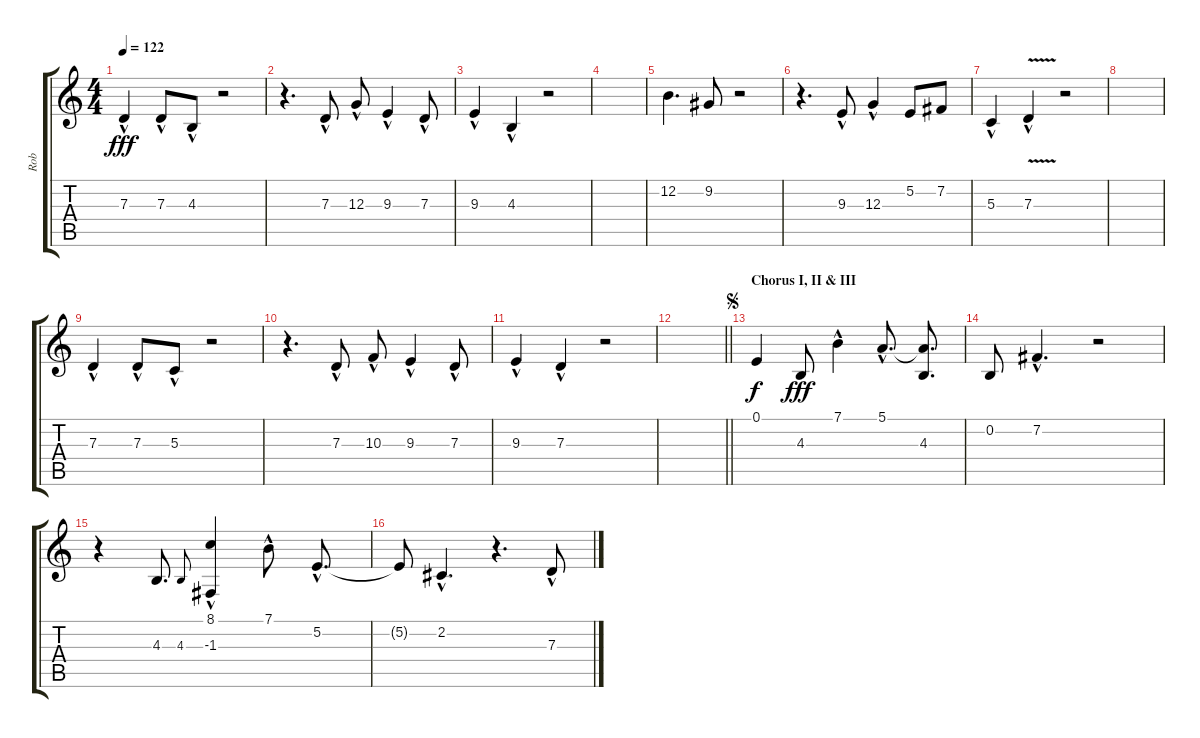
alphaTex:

\track ("Rob" "Rob") {instrument lead2sawtooth}
\staff {score tabs}
\tuning (E4 B3 G3 D3 A2 E2) {hide}
\ts (4 4)
\tempo 122
\clef g2
\ks c
7.3{hac}.4{dy fff} 7.3{hac}.8 4.3{hac}.8 r.2 |
r.4{d} 7.3{hac}.8 12.3{hac}.8 9.3{hac}.4 7.3{hac}.8 |
9.3{hac}.4 4.3{hac}.4 r.2 |
|
12.2.4{d} 9.2.8 r.2 |
r.4{d} 9.3{hac}.8 12.3{hac}.4 5.2.8 7.2.8 |
5.3{hac}.4 7.3{v hac}.4 r.2 |
|
7.3{hac}.4 7.3{hac}.8 5.3{hac}.8 r.2 |
r.4{d} 7.3{hac}.8 10.3{hac}.8 9.3{hac}.4 7.3{hac}.8 |
9.3{hac}.4 7.3{hac}.4 r.2 |
\barLineRight lightlight
|
\section ("" "Chorus I, II & III")
\jump segno
0.1.4{dy f} 4.3.8{dy fff} 7.1{hac}.4 5.1{hac}.8{d} (5.1{t} 4.3).8{d} |
0.2.8 7.2{hac}.4{d} r.2 |
r.4 4.3.8{d} 4.3.8{gr onbeat} (8.1{hac} -1.3).4 7.1{hac}.8 5.2{hac}.8{d} |
5.2{t}.8 2.2{hac}.4{d} r.4{d} 7.3{hac}.8
